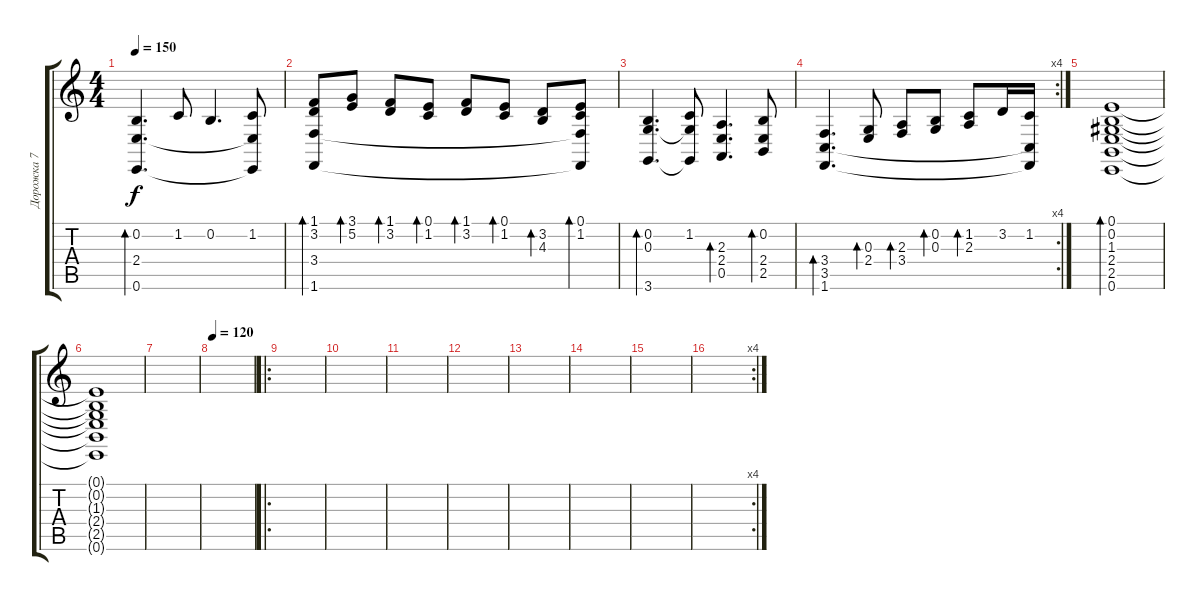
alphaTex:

\track ("Дорожка 7" "Дорожка 7") {instrument harpsichord}
\staff {score tabs}
\tuning (E4 B3 G3 D3 A2 E2) {hide}
\ts (4 4)
\tempo 150
\clef g2
\ks c
(0.2 2.4 0.6).4{d bd 240 dy f} 1.2.8 0.2.4{d} (1.2 2.4{t} 0.6{t}).8 |
(1.1 3.2 3.4 1.6).8{bd 240} (3.1 5.2).8{bd 240} (1.1 3.2).8{bd 240} (0.1 1.2).8{bd 240} (1.1 3.2).8{bd 240} (0.1 1.2).8{bd 240} (3.2 4.3).8{bd 240} (0.1 1.2 3.4{t} 1.6{t}).8{bd 240} |
(0.2 0.3 3.6).4{d bd 240} (1.2 0.3{t} 3.6{t}).8 (2.3 2.4 0.5).4{d bd 240} (0.2 2.4 2.5).8{bd 240} |
\rc 4
(3.4 3.5 1.6).4{d bd 240} (0.3 2.4).8{bd 240} (2.3 3.4).8{bd 240} (0.2 0.3).8{bd 240} (1.2 2.3).8{bd 240} 3.2.16 (1.2 3.5{t} 1.6{t}).16 |
(0.1 0.2 1.3 2.4 2.5 0.6).1{bd 240} |
(0.1{t} 0.2{t} 1.3{t} 2.4{t} 2.5{t} 0.6{t}).1 |
|
\tempo 120
|
\ro
\ks aminor
|
|
|
|
|
|
|
\rc 4
